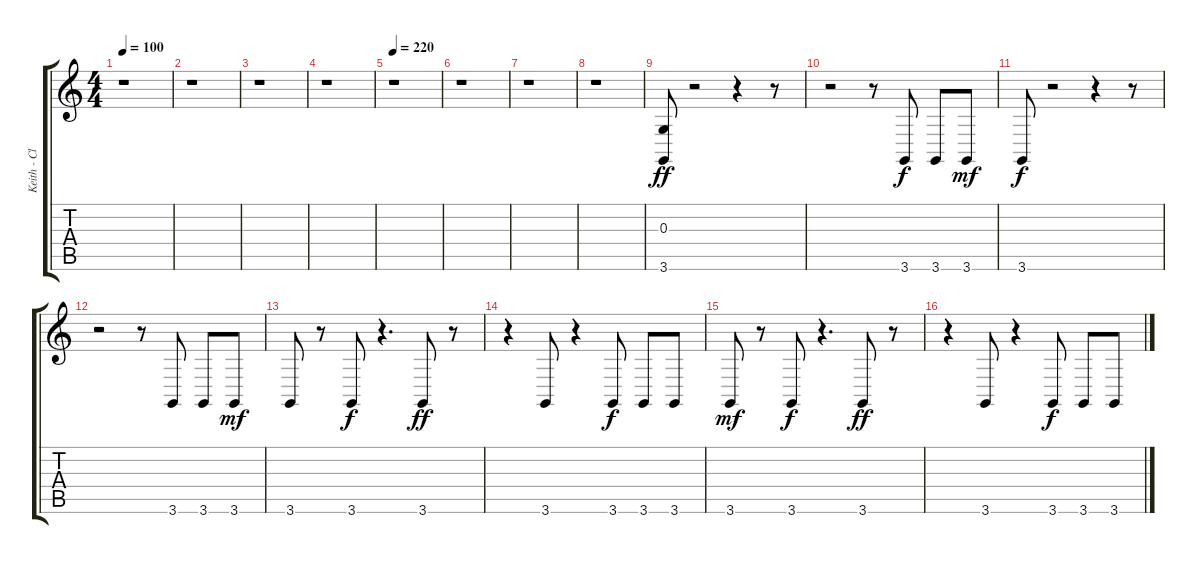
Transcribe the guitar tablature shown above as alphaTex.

\track ("Keith - Clavinet LH" "Keith - Cl") {instrument clavinet}
\staff {score tabs}
\tuning (E4 B3 G3 D3 A2 E2) {hide}
\ts (4 4)
\tempo 100
\tempo 140
\tempo 100
\clef g2
\ks c
r.1{dy ff instrument clavinet} |
r.1 |
r.1 |
r.1 |
\tempo 220
r.1 |
r.1 |
r.1 |
r.1 |
(0.3 3.6).8 r.2 r.4 r.8 |
r.2 r.8 3.6.8{dy f} 3.6.8 3.6.8{dy mf} |
3.6.8{dy f} r.2 r.4 r.8 |
r.2 r.8 3.6.8 3.6.8 3.6.8{dy mf} |
3.6.8 r.8 3.6.8{dy f} r.4{d} 3.6.8{dy ff} r.8 |
r.4 3.6.8 r.4 3.6.8{dy f} 3.6.8 3.6.8 |
3.6.8{dy mf} r.8 3.6.8{dy f} r.4{d} 3.6.8{dy ff} r.8 |
r.4 3.6.8 r.4 3.6.8{dy f} 3.6.8 3.6.8
